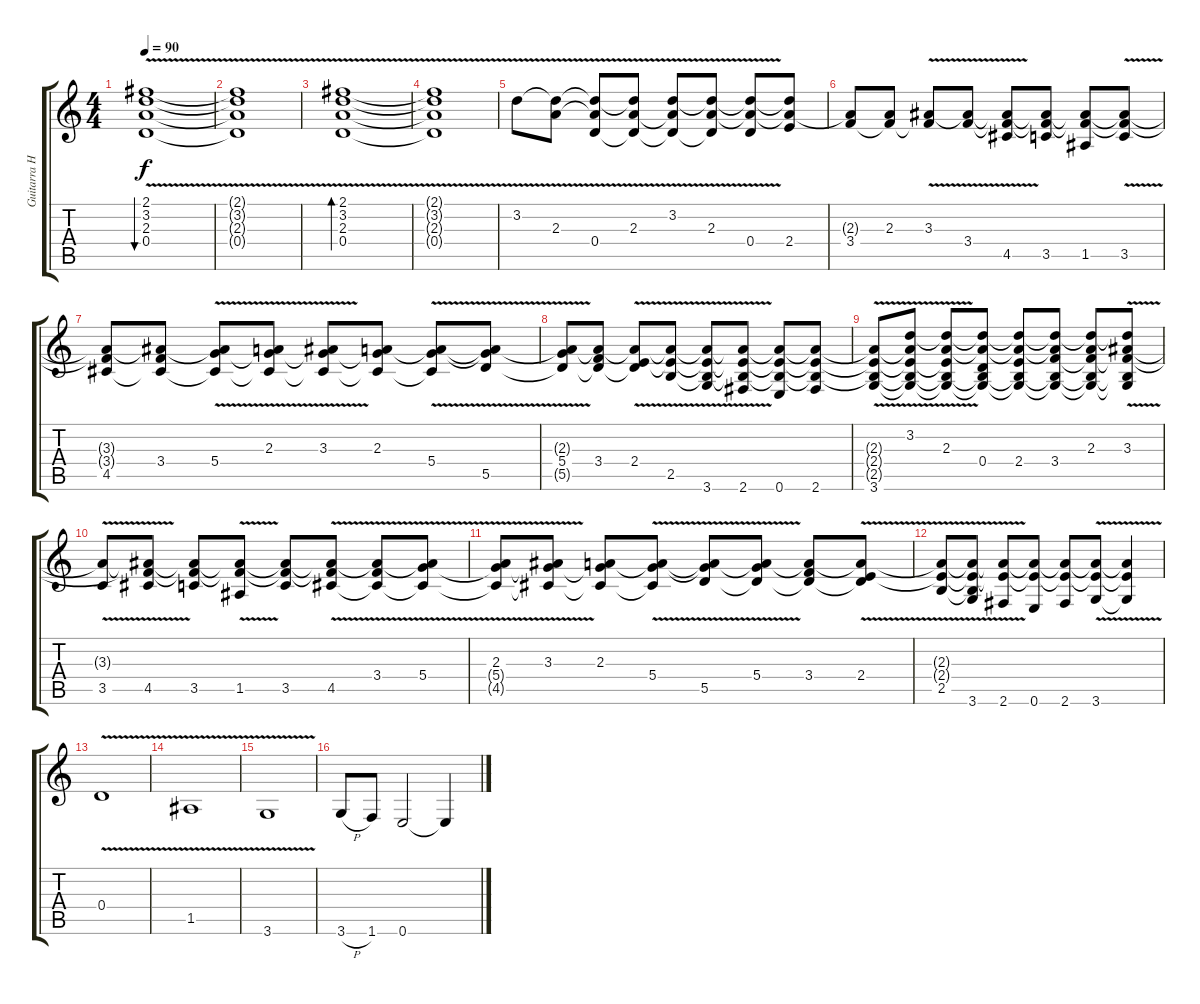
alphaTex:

\track ("Guitarra Harm" "Guitarra H") {instrument overdrivenguitar}
\staff {score tabs}
\tuning (E4 B3 G3 D3 A2 E2) {hide}
\ts (4 4)
\tempo 90
\clef g2
\ks c
(2.1 3.2{v} 2.3{v} 0.4).1{bu 480 dy f} |
(2.1{t} 3.2{t} 2.3{t} 0.4{t}).1 |
(2.1 3.2{v} 2.3{v} 0.4).1{bd 480} |
(2.1{t} 3.2{t} 2.3{t} 0.4{t}).1 |
3.2{v}.8 (3.2{t} 2.3).8 (3.2{t} 2.3{t} 0.4{v}).8 (3.2{t} 2.3 0.4{t}).8 (3.2{v} 2.3{t} 0.4{t}).8 (3.2{t} 2.3 0.4{t}).8 (3.2{t} 2.3{t} 0.4{v}).8 (3.2{t} 2.3{t} 2.4).8 |
(2.3{t} 3.4).8 (2.3 3.4{t}).8 (3.3{v} 3.4{t}).8 (3.3{t} 3.4).8 (3.3{t} 3.4{t} 4.5{v}).8 (3.3{t} 3.4{t} 3.5).8 (3.3{t} 3.4{t} 1.5).8 (3.3{t} 3.4{t} 3.5{v}).8 |
(3.3{t} 3.4{t} 4.5).8 (3.3{t} 3.4 4.5{t}).8 (3.3{t} 5.4{v} 4.5{t}).8 (2.3 5.4{t} 4.5{t}).8 (3.3{v} 5.4{t} 4.5{t}).8 (2.3 5.4{t} 4.5{t}).8 (2.3{t} 5.4{v} 4.5{t}).8 (2.3{t} 5.4{t} 5.5{v}).8 |
(2.3{t} 5.4 5.5{t}).8 (2.3{t} 3.4 5.5{t}).8 (2.3{t} 2.4{v} 5.5{t}).8 (2.3{t} 2.4{t} 2.5{v}).8 (2.3{t} 2.4{t} 2.5{t} 3.6).8 (2.3{t} 2.4{t} 2.5{t} 2.6{v}).8 (2.3{t} 2.4{t} 2.5{t} 0.6).8 (2.3{t} 2.4{t} 2.5{t} 2.6).8 |
(2.3{t} 2.4{t} 2.5{t} 3.6{v}).8 (3.2{v} 2.3{t} 2.4{t} 2.5{t} 3.6{t}).8 (3.2{t} 2.3 2.4{t} 2.5{t} 3.6{t}).8 (3.2{t} 2.3{t} 0.4 2.5{t} 3.6{t}).8 (3.2{t} 2.3{t} 2.4 2.5{t} 3.6{t}).8 (3.2{t} 2.3{t} 3.4 2.5{t} 3.6{t}).8 (3.2{t} 2.3 3.4{t} 2.5{t} 3.6{t}).8 (3.2{t} 3.3{v} 3.4{t} 2.5{t} 3.6{t}).8 |
(3.3{t} 3.5).8 (3.3{t} 3.4{t} 4.5{v}).8 (3.3{t} 3.4{t} 3.5).8 (3.3{t} 3.4{t} 1.5{v}).8 (3.3{t} 3.4{t} 3.5).8 (3.3{t} 3.4{t} 4.5{v}).8 (3.3{t} 3.4{v} 4.5{t}).8 (3.3{t} 5.4{v} 4.5{t}).8 |
(2.3 5.4{t} 4.5{t}).8 (3.3{v} 5.4{t} 4.5{t}).8 (2.3 5.4{t} 4.5{t}).8 (2.3{t} 5.4{v} 4.5{t}).8 (2.3{t} 5.4{t} 5.5).8 (2.3{t} 5.4{v} 5.5{t}).8 (2.3{t} 3.4 5.5{t}).8 (2.3{t} 2.4{v} 5.5{t}).8 |
(2.3{t} 2.4{t} 2.5{v}).8 (2.3{t} 2.4{t} 2.5{t} 3.6).8 (2.3{t} 2.4{t} 2.6{v}).8 (2.3{t} 2.4{t} 0.6).8 (2.3{t} 2.4{t} 2.6).8 (2.3{t} 2.4{t} 3.6{v}).8 (2.3{t} 2.4{t} 3.6{t}).4 |
0.4{v}.1 |
1.5{v}.1 |
3.6{v}.1 |
3.6{h}.8 1.6.8 0.6.2 0.6{t}.4
